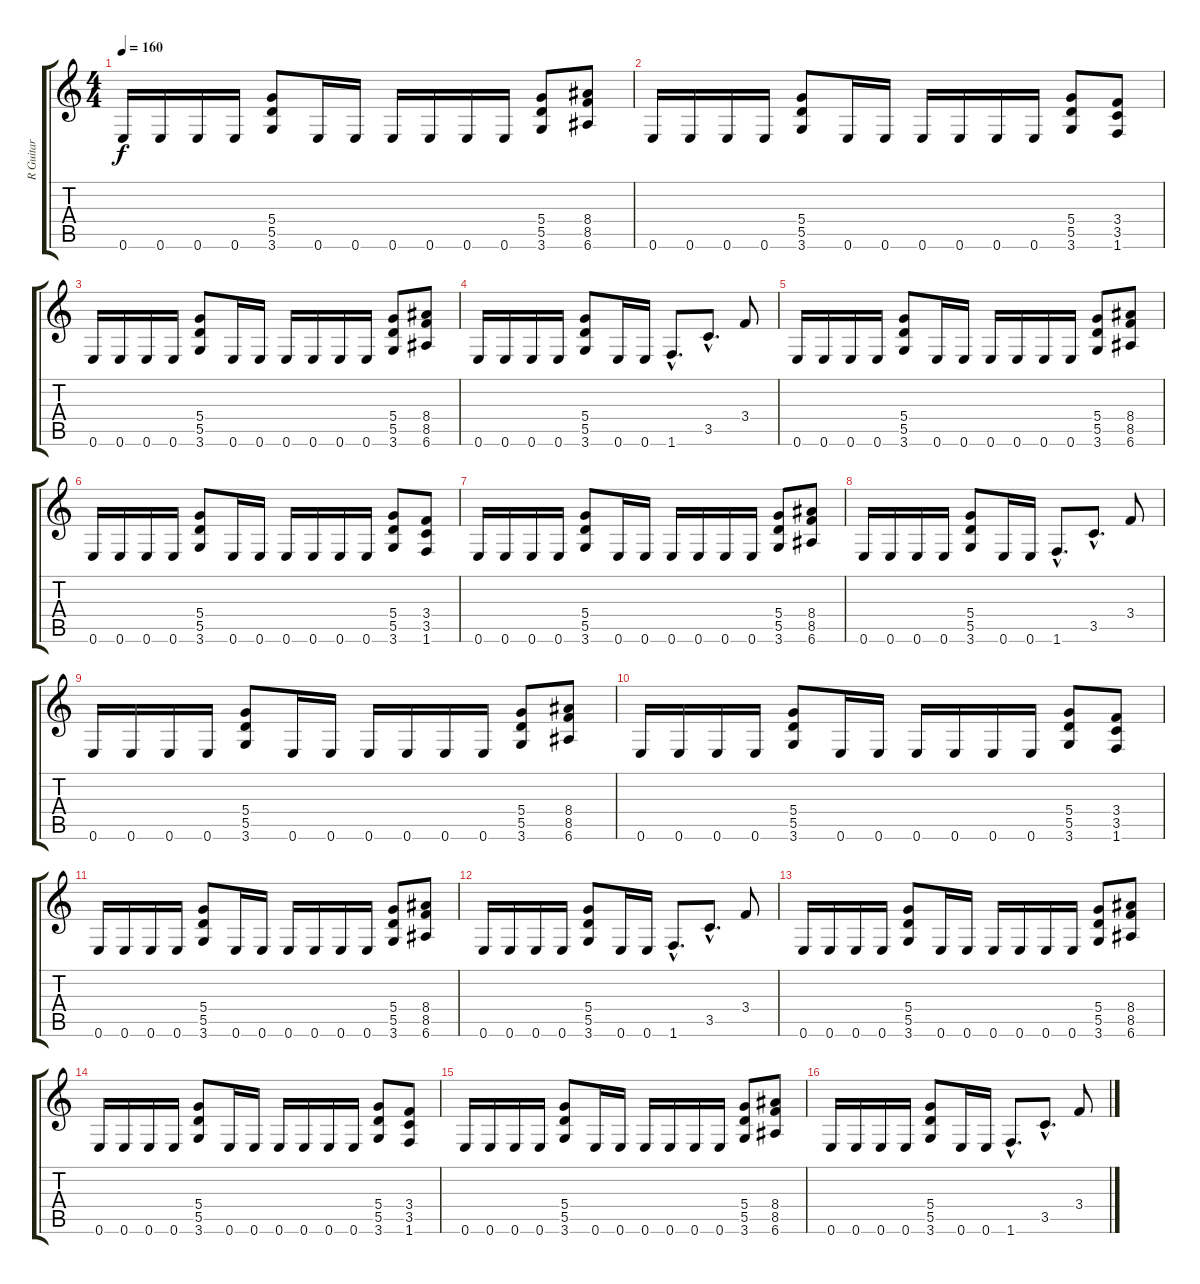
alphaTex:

\track ("R Guitar" "R Guitar") {instrument distortionguitar}
\staff {score tabs}
\tuning (E4 B3 G3 D3 A2 E2) {hide}
\ts (4 4)
\tempo 160
\clef g2
\ks c
0.6.16{dy f} 0.6.16 0.6.16 0.6.16 (5.4 5.5 3.6).8 0.6.16 0.6.16 0.6.16 0.6.16 0.6.16 0.6.16 (5.4 5.5 3.6).8 (8.4 8.5 6.6).8 |
0.6.16 0.6.16 0.6.16 0.6.16 (5.4 5.5 3.6).8 0.6.16 0.6.16 0.6.16 0.6.16 0.6.16 0.6.16 (5.4 5.5 3.6).8 (3.4 3.5 1.6).8 |
0.6.16 0.6.16 0.6.16 0.6.16 (5.4 5.5 3.6).8 0.6.16 0.6.16 0.6.16 0.6.16 0.6.16 0.6.16 (5.4 5.5 3.6).8 (8.4 8.5 6.6).8 |
0.6.16 0.6.16 0.6.16 0.6.16 (5.4 5.5 3.6).8 0.6.16 0.6.16 1.6{hac}.8{d} 3.5{hac}.8{d} 3.4.8 |
0.6.16 0.6.16 0.6.16 0.6.16 (5.4 5.5 3.6).8 0.6.16 0.6.16 0.6.16 0.6.16 0.6.16 0.6.16 (5.4 5.5 3.6).8 (8.4 8.5 6.6).8 |
0.6.16 0.6.16 0.6.16 0.6.16 (5.4 5.5 3.6).8 0.6.16 0.6.16 0.6.16 0.6.16 0.6.16 0.6.16 (5.4 5.5 3.6).8 (3.4 3.5 1.6).8 |
0.6.16 0.6.16 0.6.16 0.6.16 (5.4 5.5 3.6).8 0.6.16 0.6.16 0.6.16 0.6.16 0.6.16 0.6.16 (5.4 5.5 3.6).8 (8.4 8.5 6.6).8 |
0.6.16 0.6.16 0.6.16 0.6.16 (5.4 5.5 3.6).8 0.6.16 0.6.16 1.6{hac}.8{d} 3.5{hac}.8{d} 3.4.8 |
0.6.16 0.6.16 0.6.16 0.6.16 (5.4 5.5 3.6).8 0.6.16 0.6.16 0.6.16 0.6.16 0.6.16 0.6.16 (5.4 5.5 3.6).8 (8.4 8.5 6.6).8 |
0.6.16 0.6.16 0.6.16 0.6.16 (5.4 5.5 3.6).8 0.6.16 0.6.16 0.6.16 0.6.16 0.6.16 0.6.16 (5.4 5.5 3.6).8 (3.4 3.5 1.6).8 |
0.6.16 0.6.16 0.6.16 0.6.16 (5.4 5.5 3.6).8 0.6.16 0.6.16 0.6.16 0.6.16 0.6.16 0.6.16 (5.4 5.5 3.6).8 (8.4 8.5 6.6).8 |
0.6.16 0.6.16 0.6.16 0.6.16 (5.4 5.5 3.6).8 0.6.16 0.6.16 1.6{hac}.8{d} 3.5{hac}.8{d} 3.4.8 |
0.6.16 0.6.16 0.6.16 0.6.16 (5.4 5.5 3.6).8 0.6.16 0.6.16 0.6.16 0.6.16 0.6.16 0.6.16 (5.4 5.5 3.6).8 (8.4 8.5 6.6).8 |
0.6.16 0.6.16 0.6.16 0.6.16 (5.4 5.5 3.6).8 0.6.16 0.6.16 0.6.16 0.6.16 0.6.16 0.6.16 (5.4 5.5 3.6).8 (3.4 3.5 1.6).8 |
0.6.16 0.6.16 0.6.16 0.6.16 (5.4 5.5 3.6).8 0.6.16 0.6.16 0.6.16 0.6.16 0.6.16 0.6.16 (5.4 5.5 3.6).8 (8.4 8.5 6.6).8 |
0.6.16 0.6.16 0.6.16 0.6.16 (5.4 5.5 3.6).8 0.6.16 0.6.16 1.6{hac}.8{d} 3.5{hac}.8{d} 3.4.8
